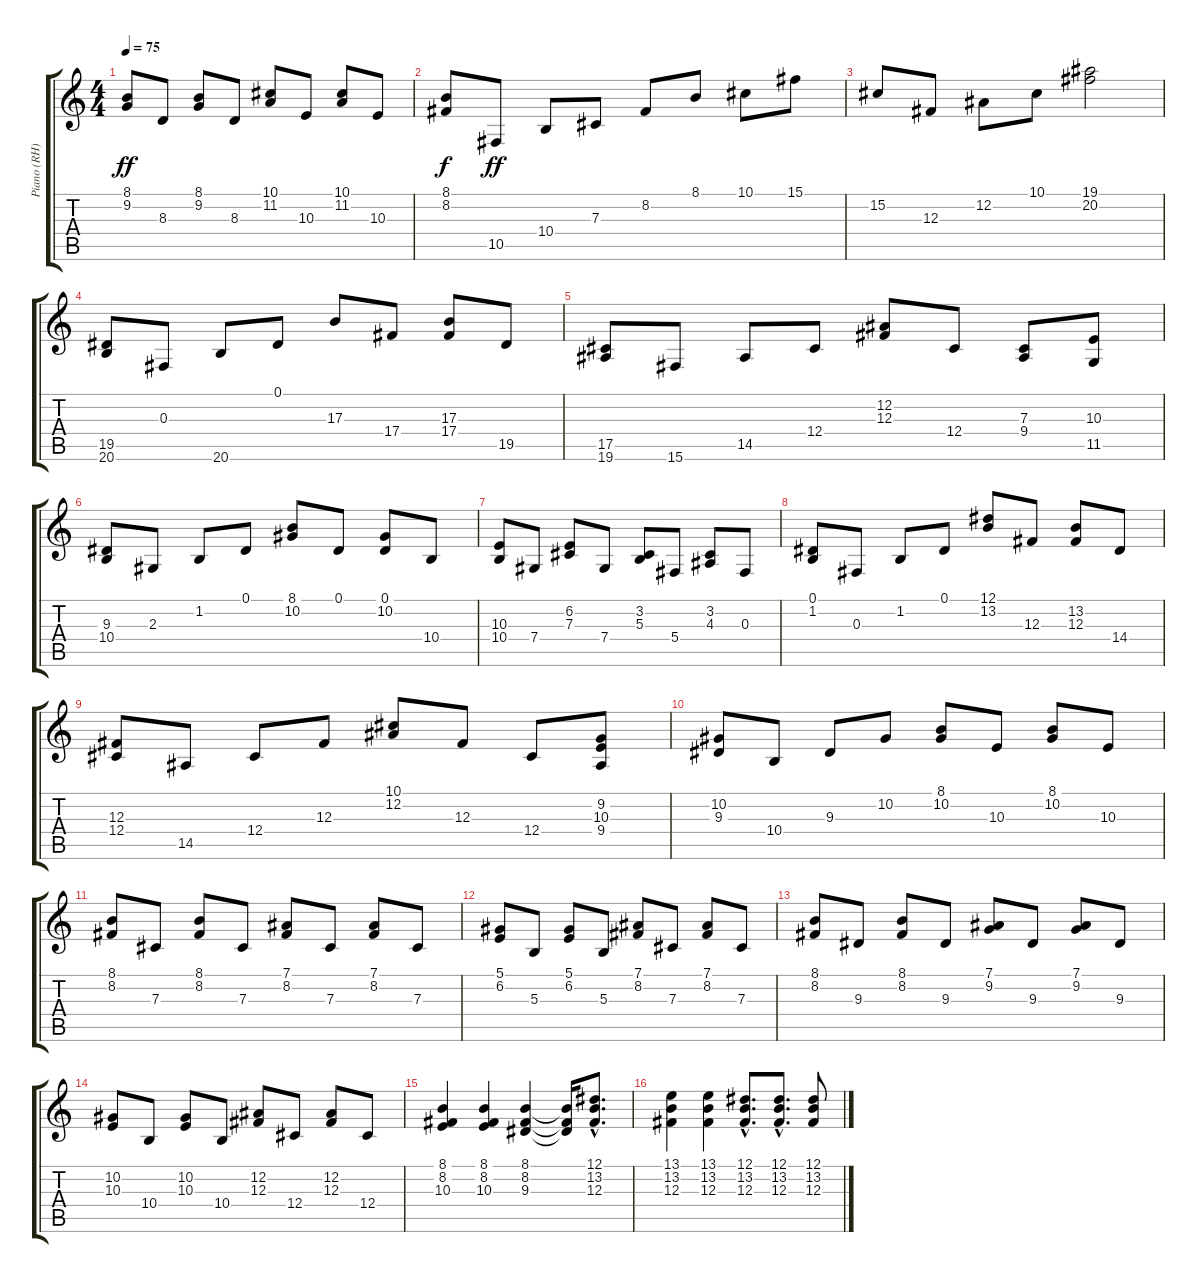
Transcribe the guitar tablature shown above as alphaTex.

\track ("Piano (RH)" "Piano (RH)") {instrument acousticgrandpiano}
\staff {score tabs}
\tuning (Eb4 Bb3 Gb3 Db3 Ab2 Eb2) {hide}
\ts (4 4)
\tempo 75
\clef g2
\ks c
(8.1 9.2).8{dy ff} 8.3.8 (8.1 9.2).8 8.3.8 (10.1 11.2).8 10.3.8 (10.1 11.2).8 10.3.8 |
(8.1 8.2).8{dy f} 10.5.8{dy ff} 10.4.8 7.3.8 8.2.8 8.1.8 10.1.8 15.1.8 |
15.2.8 12.3.8 12.2.8 10.1.8 (19.1 20.2).2 |
(19.5 20.6).8 0.3.8 20.6.8 0.1.8 17.3.8 17.4.8 (17.3 17.4).8 19.5.8 |
(17.5 19.6).8 15.6.8 14.5.8 12.4.8 (12.2 12.3).8 12.4.8 (7.3 9.4).8 (10.3 11.5).8 |
(9.3 10.4).8 2.3.8 1.2.8 0.1.8 (8.1 10.2).8 0.1.8 (0.1 10.2).8 10.4.8 |
(10.3 10.4).8 7.4.8 (6.2 7.3).8 7.4.8 (3.2 5.3).8 5.4.8 (3.2 4.3).8 0.3.8 |
(0.1 1.2).8 0.3.8 1.2.8 0.1.8 (12.1 13.2).8 12.3.8 (13.2 12.3).8 14.4.8 |
(12.3 12.4).8 14.5.8 12.4.8 12.3.8 (10.1 12.2).8 12.3.8 12.4.8 (9.2 10.3 9.4).8 |
(10.2 9.3).8 10.4.8 9.3.8 10.2.8 (8.1 10.2).8 10.3.8 (8.1 10.2).8 10.3.8 |
(8.1 8.2).8 7.3.8 (8.1 8.2).8 7.3.8 (7.1 8.2).8 7.3.8 (7.1 8.2).8 7.3.8 |
(5.1 6.2).8 5.3.8 (5.1 6.2).8 5.3.8 (7.1 8.2).8 7.3.8 (7.1 8.2).8 7.3.8 |
(8.1 8.2).8 9.3.8 (8.1 8.2).8 9.3.8 (7.1 9.2).8 9.3.8 (7.1 9.2).8 9.3.8 |
(10.2 10.3).8 10.4.8 (10.2 10.3).8 10.4.8 (12.2 12.3).8 12.4.8 (12.2 12.3).8 12.4.8 |
(8.1 8.2 10.3).4 (8.1 8.2 10.3).4 (8.1 8.2 9.3).4 (8.1{t} 8.2{t} 9.3{t}).16 (12.1{hac} 13.2{hac} 12.3{hac}).8{d} |
(13.1 13.2 12.3).4 (13.1 13.2 12.3).4 (12.1{hac} 13.2{hac} 12.3{hac}).8{d} (12.1{hac} 13.2{hac} 12.3{hac}).8{d} (12.1 13.2 12.3).8
